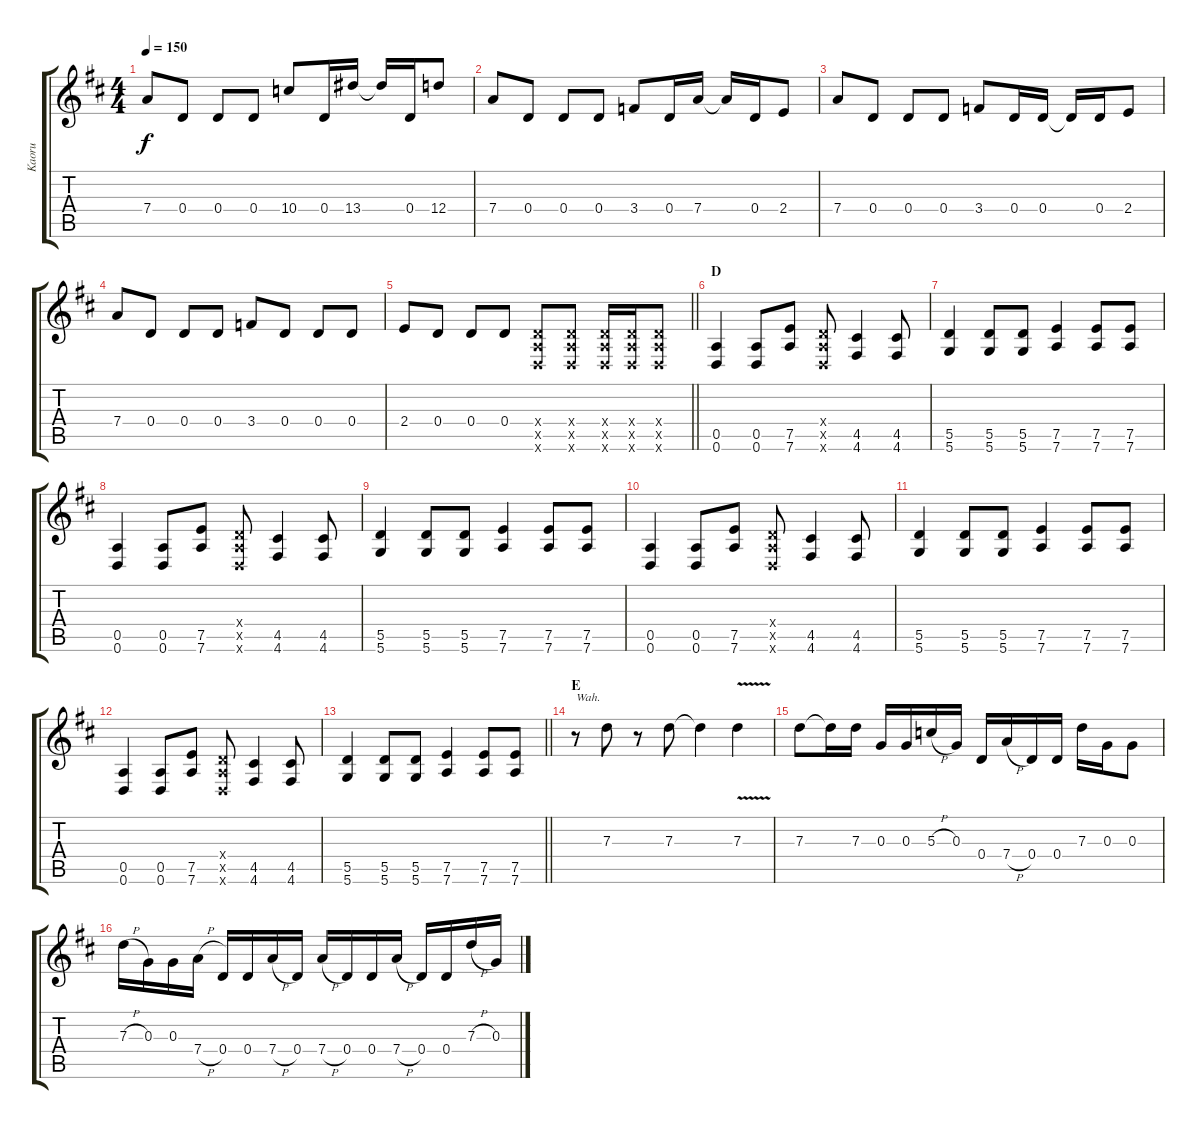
\track ("Kaoru" "Kaoru") {instrument overdrivenguitar}
\staff {score tabs}
\tuning (E4 B3 G3 D3 A2 D2) {hide}
\ts (4 4)
\tempo 150
\clef g2
\ks d
7.4.8{dy f} 0.4.8 0.4.8 0.4.8 10.4.8 0.4.16 13.4.16 13.4{t}.16 0.4.16 12.4.8 |
7.4.8 0.4.8 0.4.8 0.4.8 3.4.8 0.4.16 7.4.16 7.4{t}.16 0.4.16 2.4.8 |
7.4.8 0.4.8 0.4.8 0.4.8 3.4.8 0.4.16 0.4.16 0.4{t}.16 0.4.16 2.4.8 |
7.4.8 0.4.8 0.4.8 0.4.8 3.4.8 0.4.8 0.4.8 0.4.8 |
\barLineRight lightlight
2.4.8 0.4.8 0.4.8 0.4.8 (0.4{x} 0.5{x} 0.6{x}).8 (0.4{x} 0.5{x} 0.6{x}).8 (0.4{x} 0.5{x} 0.6{x}).16 (0.4{x} 0.5{x} 0.6{x}).16 (0.4{x} 0.5{x} 0.6{x}).8 |
\section ("" "D")
(0.5 0.6).4 (0.5 0.6).8 (7.5 7.6).8 (0.4{x} 0.5{x} 0.6{x}).8 (4.5 4.6).4 (4.5 4.6).8 |
(5.5 5.6).4 (5.5 5.6).8 (5.5 5.6).8 (7.5 7.6).4 (7.5 7.6).8 (7.5 7.6).8 |
(0.5 0.6).4 (0.5 0.6).8 (7.5 7.6).8 (0.4{x} 0.5{x} 0.6{x}).8 (4.5 4.6).4 (4.5 4.6).8 |
(5.5 5.6).4 (5.5 5.6).8 (5.5 5.6).8 (7.5 7.6).4 (7.5 7.6).8 (7.5 7.6).8 |
(0.5 0.6).4 (0.5 0.6).8 (7.5 7.6).8 (0.4{x} 0.5{x} 0.6{x}).8 (4.5 4.6).4 (4.5 4.6).8 |
(5.5 5.6).4 (5.5 5.6).8 (5.5 5.6).8 (7.5 7.6).4 (7.5 7.6).8 (7.5 7.6).8 |
(0.5 0.6).4 (0.5 0.6).8 (7.5 7.6).8 (0.4{x} 0.5{x} 0.6{x}).8 (4.5 4.6).4 (4.5 4.6).8 |
\barLineRight lightlight
(5.5 5.6).4 (5.5 5.6).8 (5.5 5.6).8 (7.5 7.6).4 (7.5 7.6).8 (7.5 7.6).8 |
\section ("" "E")
r.8{txt "Wah."} 7.3.8 r.8 7.3.8 7.3{t}.4 7.3{v}.4 |
7.3.8 7.3{t}.16 7.3.16 0.3.16 0.3.16 5.3{h}.16 0.3.16 0.4.16 7.4{h}.16 0.4.16 0.4.16 7.3.16 0.3.16 0.3.8 |
7.3{h}.16 0.3.16 0.3.16 7.4{h}.16 0.4.16 0.4.16 7.4{h}.16 0.4.16 7.4{h}.16 0.4.16 0.4.16 7.4{h}.16 0.4.16 0.4.16 7.3{h}.16 0.3.16
